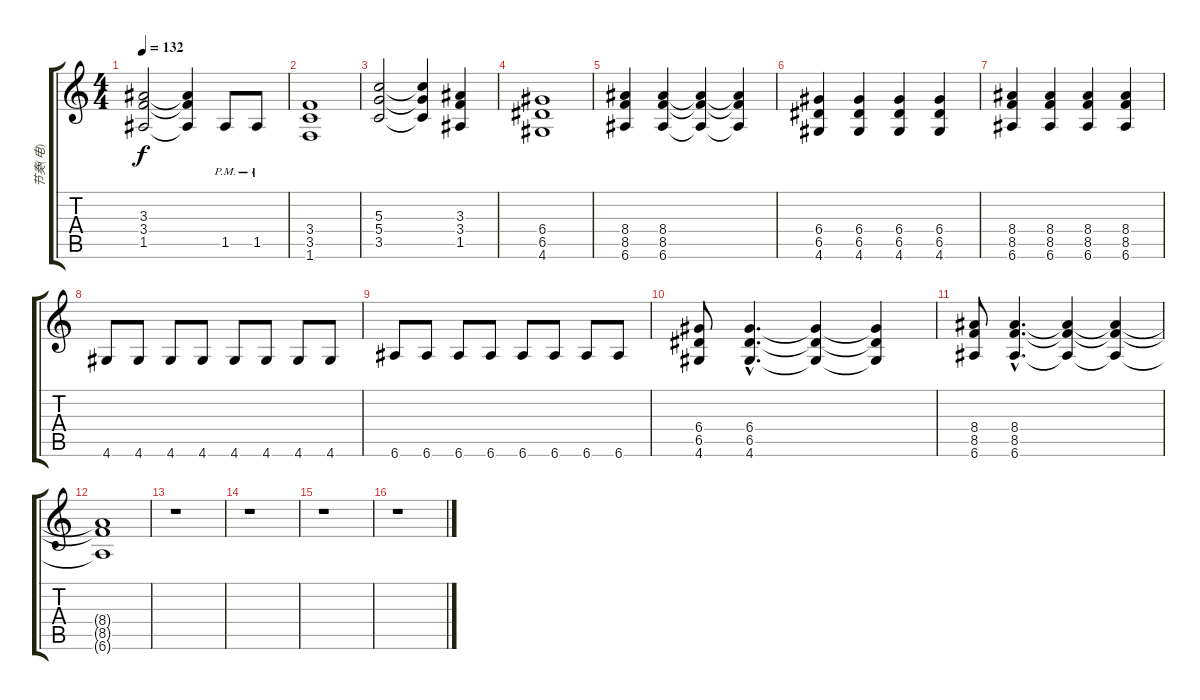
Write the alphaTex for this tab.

\track ("节奏(电)" "节奏(电)") {instrument distortionguitar}
\staff {score tabs}
\tuning (E4 B3 G3 D3 A2 E2) {hide}
\ts (4 4)
\tempo 132
\clef g2
\ks c
(3.3 3.4 1.5).2{dy f} (3.3{t} 3.4{t} 1.5{t}).4 1.5{pm}.8 1.5{pm}.8 |
(3.4 3.5 1.6).1 |
(5.3 5.4 3.5).2 (5.3{t} 5.4{t} 3.5{t}).4 (3.3 3.4 1.5).4 |
(6.4 6.5 4.6).1 |
(8.4 8.5 6.6).4 (8.4 8.5 6.6).4 (8.4{t} 8.5{t} 6.6{t}).4 (8.4{t} 8.5{t} 6.6{t}).4 |
(6.4 6.5 4.6).4 (6.4 6.5 4.6).4 (6.4 6.5 4.6).4 (6.4 6.5 4.6).4 |
(8.4 8.5 6.6).4 (8.4 8.5 6.6).4 (8.4 8.5 6.6).4 (8.4 8.5 6.6).4 |
4.6.8 4.6.8 4.6.8 4.6.8 4.6.8 4.6.8 4.6.8 4.6.8 |
6.6.8 6.6.8 6.6.8 6.6.8 6.6.8 6.6.8 6.6.8 6.6.8 |
(6.4 6.5 4.6).8 (6.4{hac} 6.5{hac} 4.6{hac}).4{d} (6.4{t} 6.5{t} 4.6{t}).4 (6.4{t} 6.5{t} 4.6{t}).4 |
(8.4 8.5 6.6).8 (8.4{hac} 8.5{hac} 6.6{hac}).4{d} (8.4{t} 8.5{t} 6.6{t}).4 (8.4{t} 8.5{t} 6.6{t}).4 |
(8.4{t} 8.5{t} 6.6{t}).1 |
r.1 |
r.1 |
r.1 |
r.1
